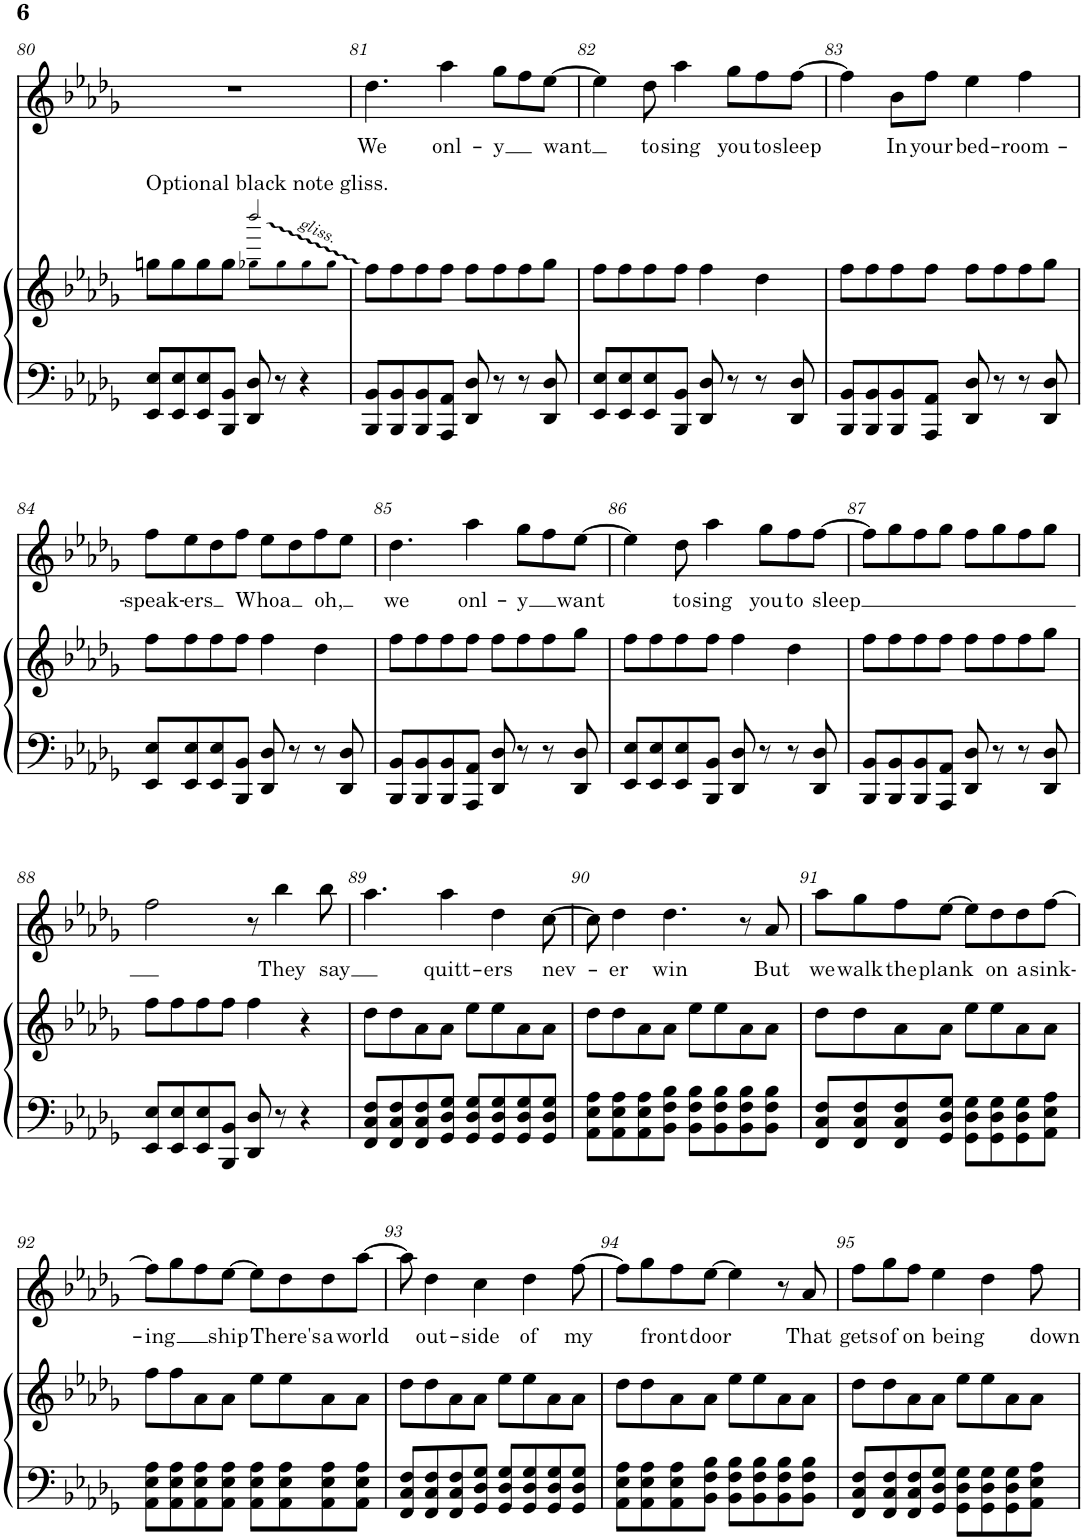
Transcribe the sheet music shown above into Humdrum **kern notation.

**kern	**kern	**kern	**text
*part2	*part2	*part1	*part1
*staff3	*staff2	*staff1	*staff1
*I"Piano	*	*I"Voice	*
*I'Pno	*	*	*
!!LO:PB:g=z
*clefF4	*clefG2	*clefG2	*
*k[b-e-a-d-g-]	*k[b-e-a-d-g-]	*k[b-e-a-d-g-]	*
*M4/4	*M4/4	*M4/4	*
=80	=80	=80	=80
*	*^	*	*
!	!LO:TX:a:t=Optional black note gliss.	!	!	!
8EE-/ 8E-/L	8ggn\L	2ryy	1r	.
8EE-/ 8E-/	8gg\	.	.	.
8EE-/ 8E-/	8gg\	.	.	.
8BBB-/ 8BB-/J	8gg\J	.	.	.
8DD-/ 8D-/	2bbb-!/	8gg-X\L	.	.
8r	.	8gg-\	.	.
4r	.	8gg-\	.	.
.	.	8gg-\J	.	.
=81	=81	=81	=81	=81
!	!	!	!	!LO:LY:b
*	*v	*v	*	*
8BBB-/ 8BB-/L	8ff\L	4.dd-\	We
8BBB-/ 8BB-/	8ff\	.	.
8BBB-/ 8BB-/	8ff\	.	.
!	!	!	!LO:LY:b
8AAA-/ 8AA-/J	8ff\J	4aa-\	-onl-
8DD-/ 8D-/	8ff\L	.	.
!	!	!	!LO:LY:b
8r	8ff\	8gg-\L	-y
8r	8ff\	8ff\	.
!	!	!	!LO:LY:b
8DD-/ 8D-/	8gg-\J	[8ee-\J	want
=82	=82	=82	=82
8EE-/ 8E-/L	8ff\L	4ee-\]	.
8EE-/ 8E-/	8ff\	.	.
!	!	!	!LO:LY:b
8EE-/ 8E-/	8ff\	8dd-\	to
!	!	!	!LO:LY:b
8BBB-/ 8BB-/J	8ff\J	4aa-\	sing
8DD-/ 8D-/	4ff\	.	.
!	!	!	!LO:LY:b
8r	.	8gg-\L	you
!	!	!	!LO:LY:b
8r	4dd-\	8ff\	to
!	!	!	!LO:LY:b
8DD-/ 8D-/	.	[8ff\J	sleep
=83	=83	=83	=83
8BBB-/ 8BB-/L	8ff\L	4ff\]	.
8BBB-/ 8BB-/	8ff\	.	.
!	!	!	!LO:LY:b
8BBB-/ 8BB-/	8ff\	8b-\L	In
!	!	!	!LO:LY:b
8AAA-/ 8AA-/J	8ff\J	8ff\J	your
!	!	!	!LO:LY:b
8DD-/ 8D-/	8ff\L	4ee-\	bed-
8r	8ff\	.	.
!	!	!	!LO:LY:b
8r	8ff\	4ff\	-room-
8DD-/ 8D-/	8gg-\J	.	.
!!LO:LB:g=z
=84	=84	=84	=84
!	!	!	!LO:LY:b
8EE-/ 8E-/L	8ff\L	8ff\L	-speak-
!	!	!	!LO:LY:b
8EE-/ 8E-/	8ff\	8ee-\	-ers
8EE-/ 8E-/	8ff\	8dd-\	.
!	!	!	!LO:LY:b
8BBB-/ 8BB-/J	8ff\J	8ff\J	Whoa
8DD-/ 8D-/	4ff\	8ee-\L	.
8r	.	8dd-\	.
!	!	!	!LO:LY:b
8r	4dd-\	8ff\	oh,
8DD-/ 8D-/	.	8ee-\J	.
=85	=85	=85	=85
!	!	!	!LO:LY:b
8BBB-/ 8BB-/L	8ff\L	4.dd-\	we
8BBB-/ 8BB-/	8ff\	.	.
8BBB-/ 8BB-/	8ff\	.	.
!	!	!	!LO:LY:b
8AAA-/ 8AA-/J	8ff\J	4aa-\	onl-
8DD-/ 8D-/	8ff\L	.	.
!	!	!	!LO:LY:b
8r	8ff\	8gg-\L	-y
8r	8ff\	8ff\	.
!	!	!	!LO:LY:b
8DD-/ 8D-/	8gg-\J	[8ee-\J	want
=86	=86	=86	=86
8EE-/ 8E-/L	8ff\L	4ee-\]	.
8EE-/ 8E-/	8ff\	.	.
!	!	!	!LO:LY:b
8EE-/ 8E-/	8ff\	8dd-\	to
!	!	!	!LO:LY:b
8BBB-/ 8BB-/J	8ff\J	4aa-\	sing
8DD-/ 8D-/	4ff\	.	.
!	!	!	!LO:LY:b
8r	.	8gg-\L	you
!	!	!	!LO:LY:b
8r	4dd-\	8ff\	to
!	!	!	!LO:LY:b
8DD-/ 8D-/	.	[8ff\J	sleep
=87	=87	=87	=87
8BBB-/ 8BB-/L	8ff\L	8ff\L]	.
8BBB-/ 8BB-/	8ff\	8gg-\	.
8BBB-/ 8BB-/	8ff\	8ff\	.
8AAA-/ 8AA-/J	8ff\J	8gg-\J	.
8DD-/ 8D-/	8ff\L	8ff\L	.
8r	8ff\	8gg-\	.
8r	8ff\	8ff\	.
8DD-/ 8D-/	8gg-\J	8gg-\J	.
!!LO:LB:g=z
=88	=88	=88	=88
8EE-/ 8E-/L	8ff\L	2ff\	.
8EE-/ 8E-/	8ff\	.	.
8EE-/ 8E-/	8ff\	.	.
8BBB-/ 8BB-/J	8ff\J	.	.
8DD-/ 8D-/	4ff\	8r	.
!	!	!	!LO:LY:b
8r	.	4bb-\	They
4r	4r	.	.
!	!	!	!LO:LY:b
.	.	8bb-\	say
=89	=89	=89	=89
8FF/ 8C/ 8F/L	8dd-\L	4.aa-\	.
8FF/ 8C/ 8F/	8dd-\	.	.
8FF/ 8C/ 8F/	8a-\	.	.
!	!	!	!LO:LY:b
8GG-/ 8D-/ 8G-/J	8a-\J	4aa-\	quitt-
8GG-/ 8D-/ 8G-/L	8ee-\L	.	.
!	!	!	!LO:LY:b
8GG-/ 8D-/ 8G-/	8ee-\	4dd-\	-ers
8GG-/ 8D-/ 8G-/	8a-\	.	.
!	!	!	!LO:LY:b
8GG-/ 8D-/ 8G-/J	8a-\J	[8cc\	nev-
=90	=90	=90	=90
8AA-\ 8E-\ 8A-\L	8dd-\L	8cc\]	.
!	!	!	!LO:LY:b
8AA-\ 8E-\ 8A-\	8dd-\	4dd-\	-er
8AA-\ 8E-\ 8A-\	8a-\	.	.
!	!	!	!LO:LY:b
8BB-\ 8F\ 8B-\J	8a-\J	4.dd-\	win
8BB-\ 8F\ 8B-\L	8ee-\L	.	.
8BB-\ 8F\ 8B-\	8ee-\	.	.
8BB-\ 8F\ 8B-\	8a-\	8r	.
!	!	!	!LO:LY:b
8BB-\ 8F\ 8B-\J	8a-\J	8a-/	But
=91	=91	=91	=91
!	!	!	!LO:LY:b
8FF/ 8C/ 8F/L	8dd-\L	8aa-\L	we
!	!	!	!LO:LY:b
8FF/ 8C/ 8F/	8dd-\	8gg-\	walk
!	!	!	!LO:LY:b
8FF/ 8C/ 8F/	8a-\	8ff\	the
!	!	!	!LO:LY:b
8GG-/ 8D-/ 8G-/J	8a-\J	[8ee-\J	plank
8GG-\ 8D-\ 8G-\L	8ee-\L	8ee-\L]	.
!	!	!	!LO:LY:b
8GG-\ 8D-\ 8G-\	8ee-\	8dd-\	on
!	!	!	!LO:LY:b
8GG-\ 8D-\ 8G-\	8a-\	8dd-\	a
!	!	!	!LO:LY:b
8AA-\ 8E-\ 8A-\J	8a-\J	[8ff\J	sink-
!!LO:LB:g=z
=92	=92	=92	=92
!	!	!	!LO:LY:b
8AA-\ 8E-\ 8A-\L	8ff\L	8ff\L]	-ing
8AA-\ 8E-\ 8A-\	8ff\	8gg-\	.
8AA-\ 8E-\ 8A-\	8a-\	8ff\	.
!	!	!	!LO:LY:b
8AA-\ 8E-\ 8A-\J	8a-\J	[8ee-\J	ship
8AA-\ 8E-\ 8A-\L	8ee-\L	8ee-\L]	.
!	!	!	!LO:LY:b
8AA-\ 8E-\ 8A-\	8ee-\	8dd-\	There's
!	!	!	!LO:LY:b
8AA-\ 8E-\ 8A-\	8a-\	8dd-\	a
!	!	!	!LO:LY:b
8AA-\ 8E-\ 8A-\J	8a-\J	[8aa-\J	world
=93	=93	=93	=93
8FF/ 8C/ 8F/L	8dd-\L	8aa-\]	.
!	!	!	!LO:LY:b
8FF/ 8C/ 8F/	8dd-\	4dd-\	out-
8FF/ 8C/ 8F/	8a-\	.	.
!	!	!	!LO:LY:b
8GG-/ 8D-/ 8G-/J	8a-\J	4cc\	-side
8GG-/ 8D-/ 8G-/L	8ee-\L	.	.
!	!	!	!LO:LY:b
8GG-/ 8D-/ 8G-/	8ee-\	4dd-\	of
8GG-/ 8D-/ 8G-/	8a-\	.	.
!	!	!	!LO:LY:b
8GG-/ 8D-/ 8G-/J	8a-\J	[8ff\	my
=94	=94	=94	=94
8AA-\ 8E-\ 8A-\L	8dd-\L	8ff\L]	.
!	!	!	!LO:LY:b
8AA-\ 8E-\ 8A-\	8dd-\	8gg-\	front
8AA-\ 8E-\ 8A-\	8a-\	8ff\	.
!	!	!	!LO:LY:b
8BB-\ 8F\ 8B-\J	8a-\J	[8ee-\J	door
8BB-\ 8F\ 8B-\L	8ee-\L	4ee-\]	.
8BB-\ 8F\ 8B-\	8ee-\	.	.
8BB-\ 8F\ 8B-\	8a-\	8r	.
!	!	!	!LO:LY:b
8BB-\ 8F\ 8B-\J	8a-\J	8a-/	That
=95	=95	=95	=95
!	!	!	!LO:LY:b
8FF/ 8C/ 8F/L	8dd-\L	8ff\L	gets
!	!	!	!LO:LY:b
8FF/ 8C/ 8F/	8dd-\	8gg-\	of
!	!	!	!LO:LY:b
8FF/ 8C/ 8F/	8a-\	8ff\J	on
!	!	!	!LO:LY:b
8GG-/ 8D-/ 8G-/J	8a-\J	4ee-\	being
8GG-\ 8D-\ 8G-\L	8ee-\L	.	.
8GG-\ 8D-\ 8G-\	8ee-\	4dd-\	.
8GG-\ 8D-\ 8G-\	8a-\	.	.
!	!	!	!LO:LY:b
8AA-\ 8E-\ 8A-\J	8a-\J	8ff\	down
=	=	=	=
*-	*-	*-	*-
